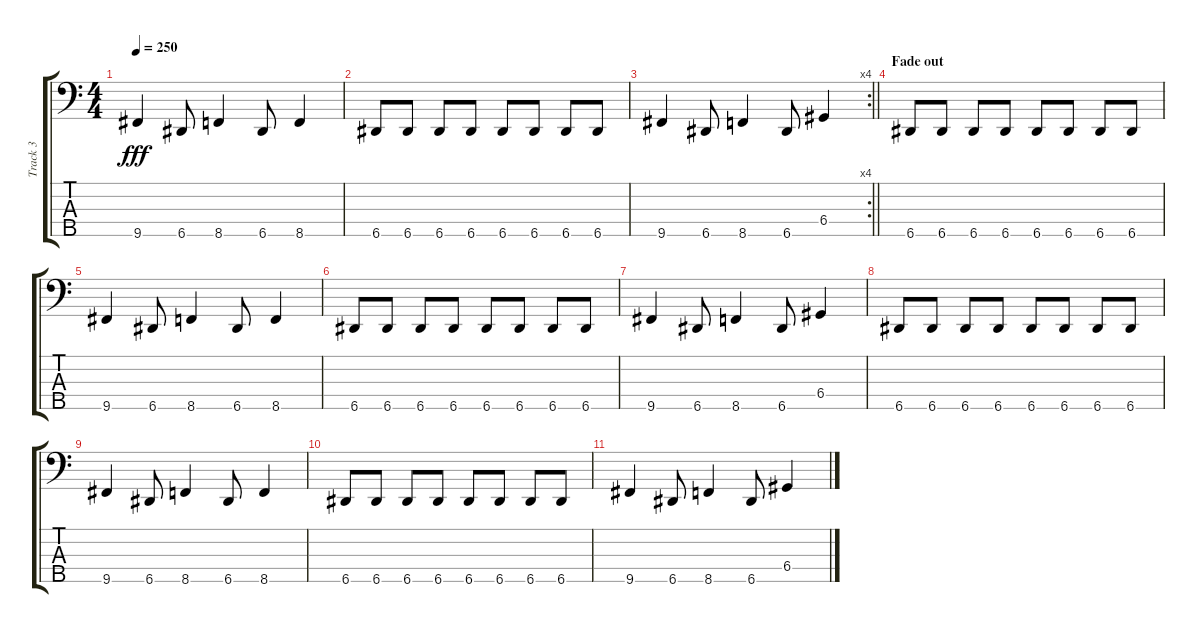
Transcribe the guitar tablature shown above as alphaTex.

\track ("Track 3" "Track 3") {instrument electricbasspick}
\staff {score tabs}
\tuning (F2 C2 G1 D1 A0) {hide}
\ts (4 4)
\tempo 250
\clef f4
\ks c
9.5.4{dy fff} 6.5.8 8.5.4 6.5.8 8.5.4 |
6.5.8 6.5.8 6.5.8 6.5.8 6.5.8 6.5.8 6.5.8 6.5.8 |
\rc 4
\barLineRight lightlight
9.5.4 6.5.8 8.5.4 6.5.8 6.4.4 |
\section ("" "Fade out")
6.5.8{volume 2} 6.5.8 6.5.8 6.5.8 6.5.8 6.5.8 6.5.8 6.5.8 |
9.5.4 6.5.8 8.5.4 6.5.8 8.5.4 |
6.5.8 6.5.8 6.5.8 6.5.8 6.5.8 6.5.8 6.5.8 6.5.8 |
9.5.4 6.5.8 8.5.4 6.5.8 6.4.4 |
6.5.8 6.5.8 6.5.8 6.5.8 6.5.8 6.5.8 6.5.8 6.5.8 |
9.5.4 6.5.8 8.5.4 6.5.8 8.5.4 |
6.5.8 6.5.8 6.5.8 6.5.8 6.5.8 6.5.8 6.5.8 6.5.8 |
9.5.4 6.5.8 8.5.4 6.5.8 6.4.4
